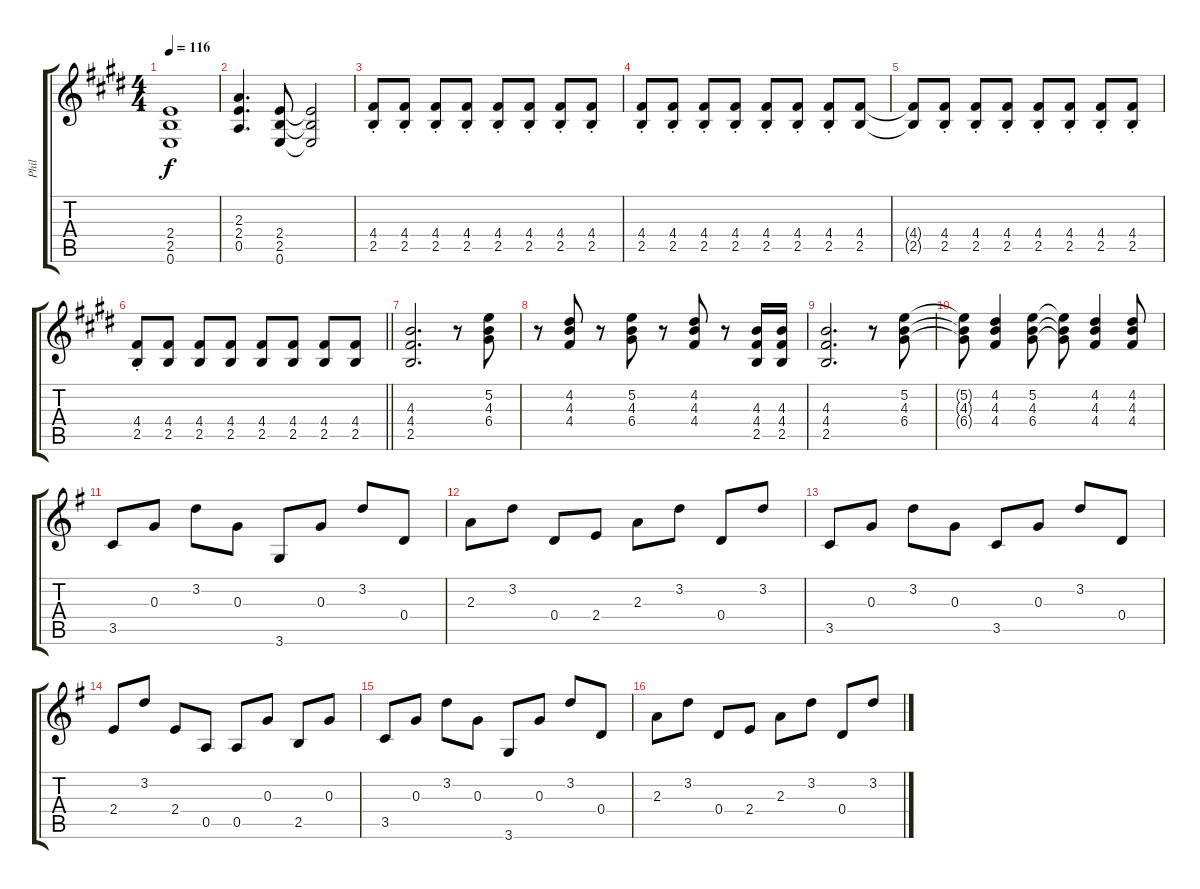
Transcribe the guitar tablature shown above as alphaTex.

\track ("Phil" "Phil") {instrument distortionguitar}
\staff {score tabs}
\tuning (E4 B3 G3 D3 A2 E2) {hide}
\ts (4 4)
\tempo 116
\clef g2
\ks e
(2.4 2.5 0.6).1{dy f} |
(2.3 2.4 0.5).4{d} (2.4 2.5 0.6).8 (2.4{t} 2.5{t} 0.6{t}).2 |
(4.4{st} 2.5{st}).8 (4.4{st} 2.5{st}).8 (4.4{st} 2.5{st}).8 (4.4{st} 2.5{st}).8 (4.4{st} 2.5{st}).8 (4.4{st} 2.5{st}).8 (4.4{st} 2.5{st}).8 (4.4{st} 2.5{st}).8 |
(4.4{st} 2.5{st}).8 (4.4{st} 2.5{st}).8 (4.4{st} 2.5{st}).8 (4.4{st} 2.5{st}).8 (4.4{st} 2.5{st}).8 (4.4{st} 2.5{st}).8 (4.4{st} 2.5{st}).8 (4.4 2.5).8 |
(4.4{t} 2.5{t}).8 (4.4{st} 2.5{st}).8 (4.4{st} 2.5{st}).8 (4.4{st} 2.5{st}).8 (4.4{st} 2.5{st}).8 (4.4{st} 2.5{st}).8 (4.4{st} 2.5{st}).8 (4.4{st} 2.5{st}).8 |
\barLineRight lightlight
(4.4{st} 2.5{st}).8 (4.4 2.5).8 (4.4 2.5).8 (4.4 2.5).8 (4.4 2.5).8 (4.4 2.5).8 (4.4 2.5).8 (4.4 2.5).8 |
(4.3 4.4 2.5).2{d} r.8 (5.2 4.3 6.4).8 |
r.8 (4.2 4.3 4.4).8 r.8 (5.2 4.3 6.4).8 r.8 (4.2 4.3 4.4).8 r.8 (4.3 4.4 2.5).16 (4.3 4.4 2.5).16 |
(4.3 4.4 2.5).2{d} r.8 (5.2 4.3 6.4).8 |
(5.2{t} 4.3{t} 6.4{t}).8 (4.2 4.3 4.4).4 (5.2 4.3 6.4).8 (5.2{t} 4.3{t} 6.4{t}).8 (4.2 4.3 4.4).4 (4.2 4.3 4.4).8 |
\ks g
3.5.8{volume 13 instrument electricguitarclean} 0.3.8 3.2.8 0.3.8 3.6.8 0.3.8 3.2.8 0.4.8 |
2.3.8 3.2.8 0.4.8 2.4.8 2.3.8 3.2.8 0.4.8 3.2.8 |
3.5.8 0.3.8 3.2.8 0.3.8 3.5.8 0.3.8 3.2.8 0.4.8 |
2.4.8 3.2.8 2.4.8 0.5.8 0.5.8 0.3.8 2.5.8 0.3.8 |
3.5.8 0.3.8 3.2.8 0.3.8 3.6.8 0.3.8 3.2.8 0.4.8 |
2.3.8 3.2.8 0.4.8 2.4.8 2.3.8 3.2.8 0.4.8 3.2.8
